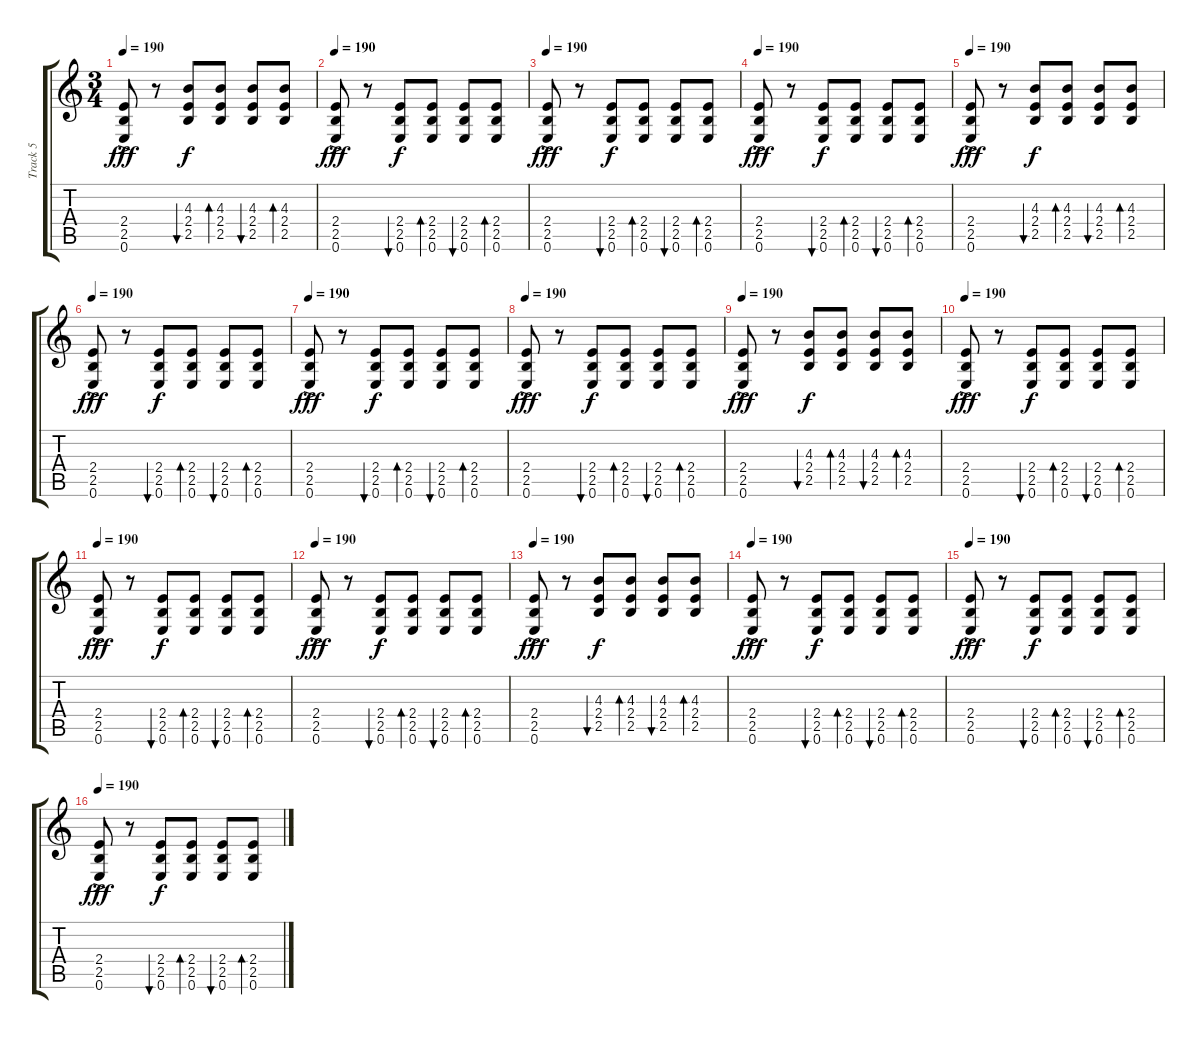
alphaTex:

\track ("Track 5" "Track 5") {instrument overdrivenguitar}
\staff {score tabs}
\tuning (E4 B3 G3 D3 A2 E2) {hide}
\ts (3 4)
\tempo 190
\clef g2
\ks c
(2.4 2.5{ac} 0.6).8{dy fff volume 9} r.8 (4.3 2.4 2.5).8{bu 240 dy f} (4.3 2.4 2.5).8{bd 240} (4.3 2.4 2.5).8{bu 240} (4.3 2.4 2.5).8{bd 240} |
\tempo 190
(2.4 2.5{ac} 0.6).8{dy fff volume 9} r.8 (2.4 2.5 0.6).8{bu 240 dy f} (2.4 2.5 0.6).8{bd 240} (2.4 2.5 0.6).8{bu 240} (2.4 2.5 0.6).8{bd 240} |
\tempo 190
(2.4 2.5{ac} 0.6).8{dy fff volume 9} r.8 (2.4 2.5 0.6).8{bu 240 dy f} (2.4 2.5 0.6).8{bd 240} (2.4 2.5 0.6).8{bu 240} (2.4 2.5 0.6).8{bd 240} |
\tempo 190
(2.4 2.5{ac} 0.6).8{dy fff volume 9} r.8 (2.4 2.5 0.6).8{bu 240 dy f} (2.4 2.5 0.6).8{bd 240} (2.4 2.5 0.6).8{bu 240} (2.4 2.5 0.6).8{bd 240} |
\tempo 190
(2.4 2.5{ac} 0.6).8{dy fff volume 9} r.8 (4.3 2.4 2.5).8{bu 240 dy f} (4.3 2.4 2.5).8{bd 240} (4.3 2.4 2.5).8{bu 240} (4.3 2.4 2.5).8{bd 240} |
\tempo 190
(2.4 2.5{ac} 0.6).8{dy fff volume 9} r.8 (2.4 2.5 0.6).8{bu 240 dy f} (2.4 2.5 0.6).8{bd 240} (2.4 2.5 0.6).8{bu 240} (2.4 2.5 0.6).8{bd 240} |
\tempo 190
(2.4 2.5{ac} 0.6).8{dy fff volume 9} r.8 (2.4 2.5 0.6).8{bu 240 dy f} (2.4 2.5 0.6).8{bd 240} (2.4 2.5 0.6).8{bu 240} (2.4 2.5 0.6).8{bd 240} |
\tempo 190
(2.4 2.5{ac} 0.6).8{dy fff volume 9} r.8 (2.4 2.5 0.6).8{bu 240 dy f} (2.4 2.5 0.6).8{bd 240} (2.4 2.5 0.6).8{bu 240} (2.4 2.5 0.6).8{bd 240} |
\tempo 190
(2.4 2.5{ac} 0.6).8{dy fff volume 9} r.8 (4.3 2.4 2.5).8{bu 240 dy f} (4.3 2.4 2.5).8{bd 240} (4.3 2.4 2.5).8{bu 240} (4.3 2.4 2.5).8{bd 240} |
\tempo 190
(2.4 2.5{ac} 0.6).8{dy fff volume 9} r.8 (2.4 2.5 0.6).8{bu 240 dy f} (2.4 2.5 0.6).8{bd 240} (2.4 2.5 0.6).8{bu 240} (2.4 2.5 0.6).8{bd 240} |
\tempo 190
(2.4 2.5{ac} 0.6).8{dy fff volume 9} r.8 (2.4 2.5 0.6).8{bu 240 dy f} (2.4 2.5 0.6).8{bd 240} (2.4 2.5 0.6).8{bu 240} (2.4 2.5 0.6).8{bd 240} |
\tempo 190
(2.4 2.5{ac} 0.6).8{dy fff volume 9} r.8 (2.4 2.5 0.6).8{bu 240 dy f} (2.4 2.5 0.6).8{bd 240} (2.4 2.5 0.6).8{bu 240} (2.4 2.5 0.6).8{bd 240} |
\tempo 190
(2.4 2.5{ac} 0.6).8{dy fff volume 9} r.8 (4.3 2.4 2.5).8{bu 240 dy f} (4.3 2.4 2.5).8{bd 240} (4.3 2.4 2.5).8{bu 240} (4.3 2.4 2.5).8{bd 240} |
\tempo 190
(2.4 2.5{ac} 0.6).8{dy fff volume 9} r.8 (2.4 2.5 0.6).8{bu 240 dy f} (2.4 2.5 0.6).8{bd 240} (2.4 2.5 0.6).8{bu 240} (2.4 2.5 0.6).8{bd 240} |
\tempo 190
(2.4 2.5{ac} 0.6).8{dy fff volume 9} r.8 (2.4 2.5 0.6).8{bu 240 dy f} (2.4 2.5 0.6).8{bd 240} (2.4 2.5 0.6).8{bu 240} (2.4 2.5 0.6).8{bd 240} |
\tempo 190
(2.4 2.5{ac} 0.6).8{dy fff volume 9} r.8 (2.4 2.5 0.6).8{bu 240 dy f} (2.4 2.5 0.6).8{bd 240} (2.4 2.5 0.6).8{bu 240} (2.4 2.5 0.6).8{bd 240}
